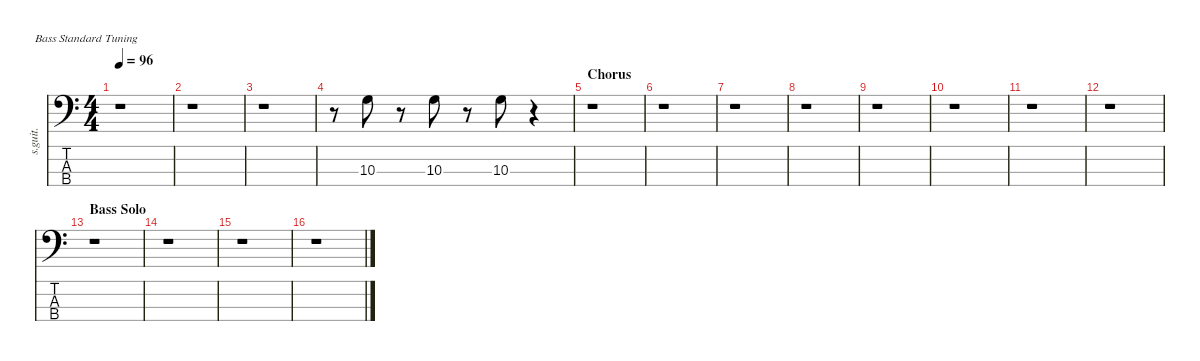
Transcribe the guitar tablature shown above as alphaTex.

\defaultSystemsLayout 4
\hideDynamics
\bracketExtendMode nobrackets
\track ("Flea (Slapped)" "s.guit.") {instrument slapbass1}
\staff {score tabs}
\tuning (G2 D2 A1 E1)
\ts (4 4)
\tempo 96
\clef f4
\ks c
r.1{dy f} |
r.1 |
r.1 |
r.8 10.3.8 r.8 10.3.8 r.8 10.3.8 r.4 |
\section ("" "Chorus")
r.1 |
r.1 |
r.1 |
r.1 |
r.1 |
r.1 |
r.1 |
r.1 |
\section ("" "Bass Solo")
r.1 |
r.1 |
r.1 |
r.1
